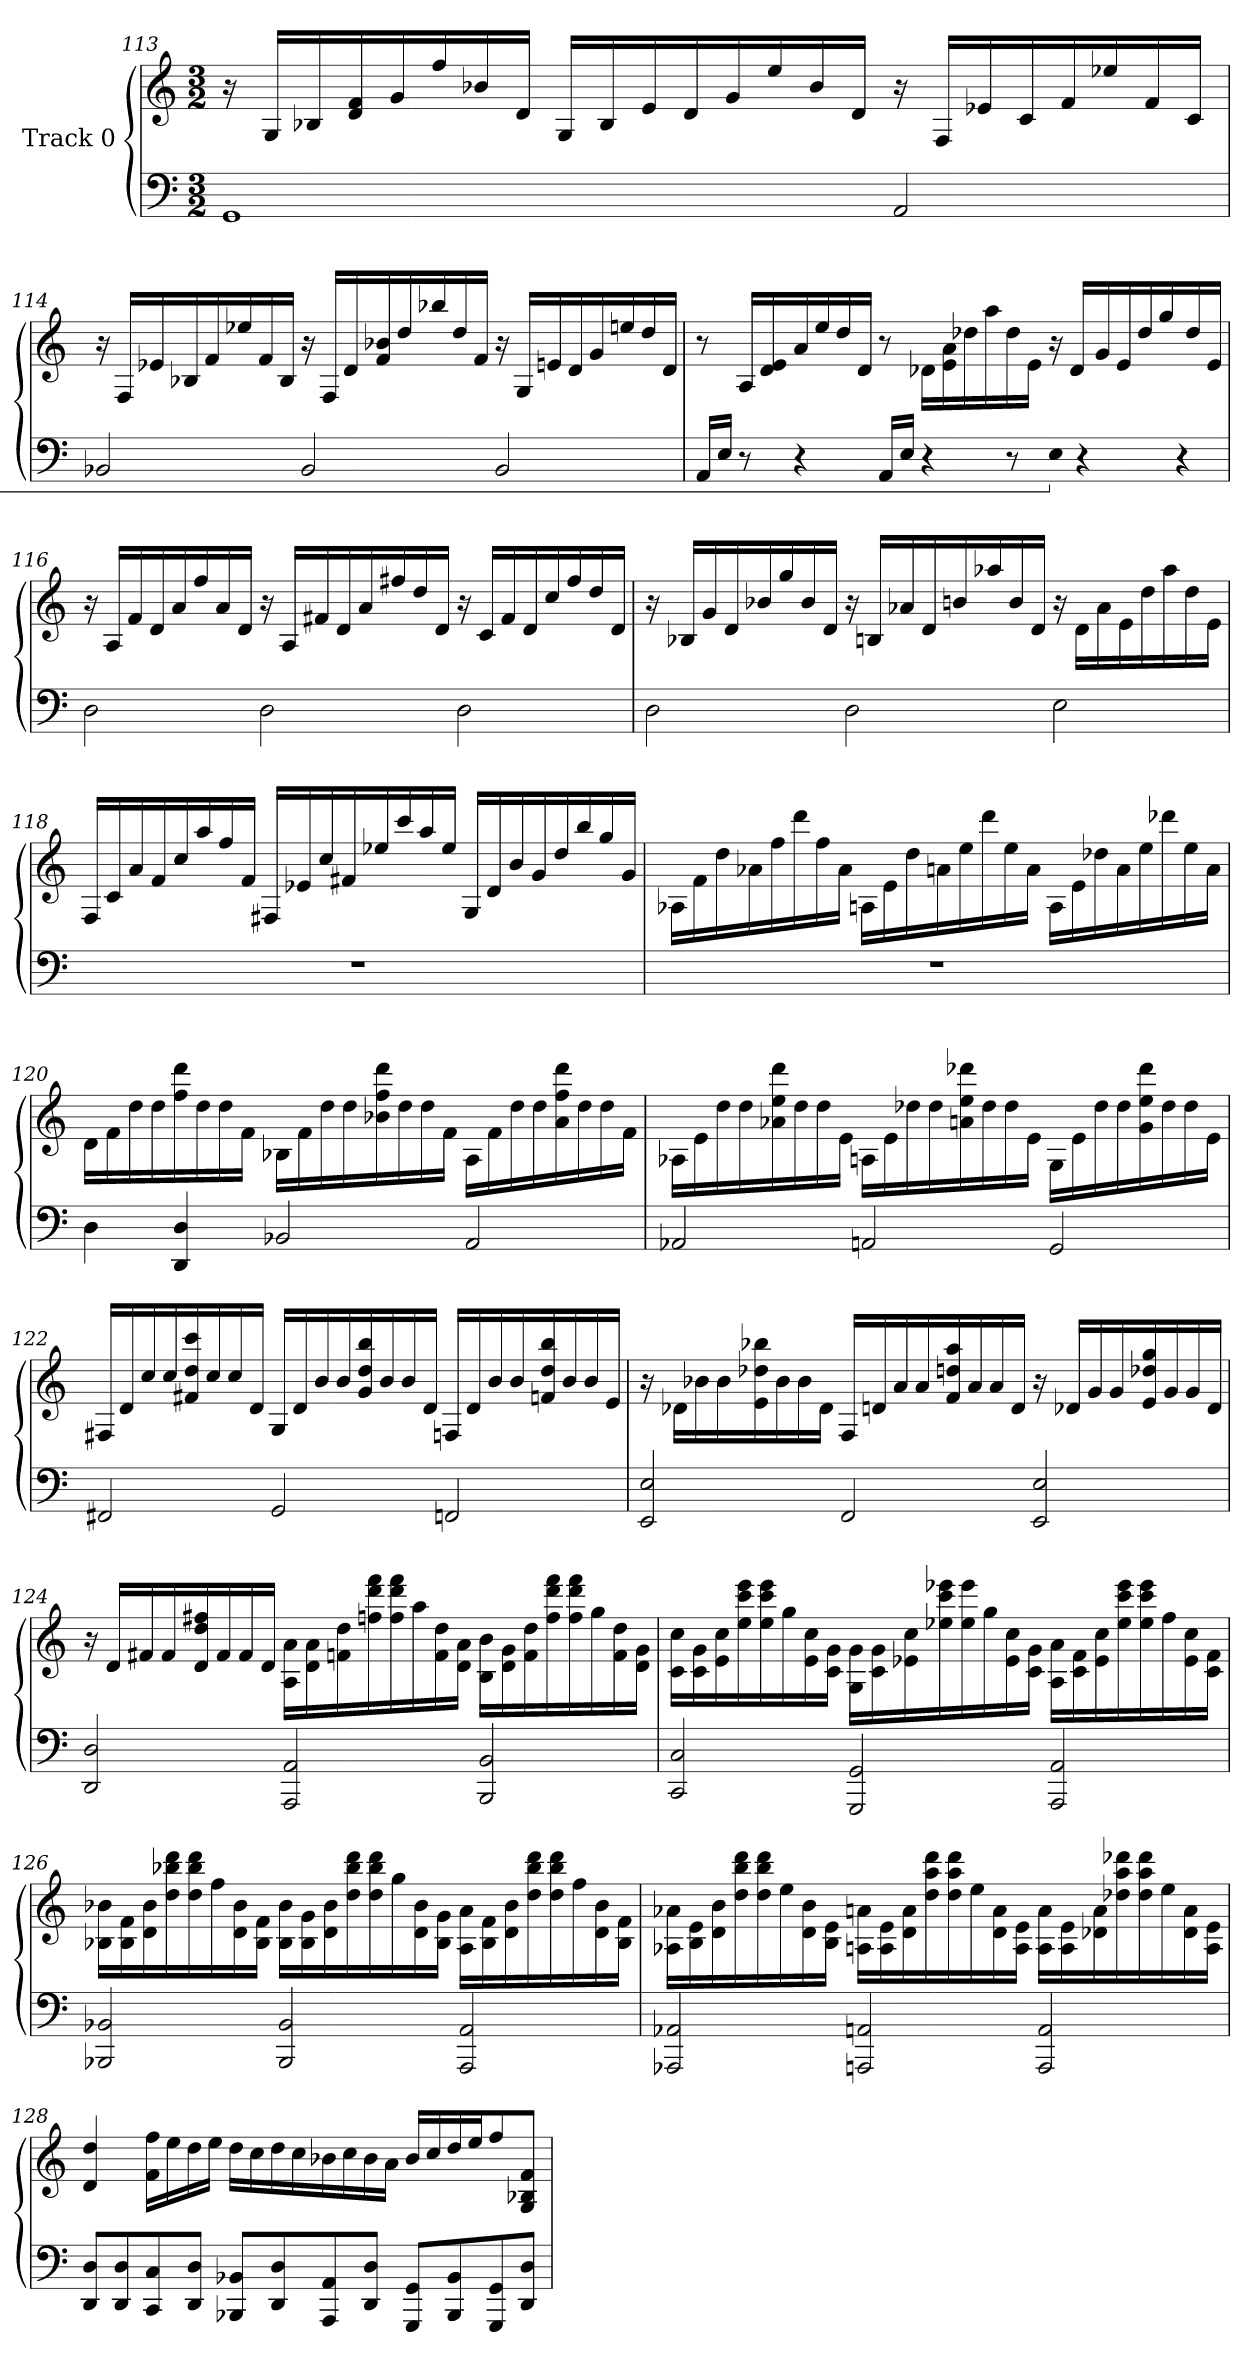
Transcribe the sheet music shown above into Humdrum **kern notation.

**kern	**kern
*part2	*part1
*staff2	*staff1
*	*I"Track 0
!!LO:LB:g=z
*clefF4	*clefG2
*k[]	*k[]
*C:	*C:
*M3/2	*M3/2
=113	=113
1GG	16r
.	16G/LL
.	16B-X/
.	16d/ 16f/
.	16g/
.	16ff/
.	16b-X/
.	16d/JJ
.	16G/LL
.	16B-/
.	16e/
.	16d/
.	16g/
.	16ee/
.	16b-/
.	16d/JJ
2AA/	16r
.	16F/LL
.	16e-X/
.	16c/
.	16f/
.	16ee-X/
.	16f/
.	16c/JJ
!!LO:LB:g=z
=114	=114
2BB-X/	16r
.	16F/LL
.	16e-X/
.	16B-X/
.	16f/
.	16ee-X/
.	16f/
.	16B-/JJ
2BB-/	16r
.	16F/LL
.	16d/
.	16f/ 16b-X/
.	16dd/
.	16bb-X/
.	16dd/
.	16f/JJ
2BB-/	16r
.	16G/LL
.	16en/
.	16d/
.	16g/
.	16een/
.	16dd/
.	16d/JJ
!!LO:PB:g=z
=115	=115
16AA/LL	8r
16E/JJ	.
8r	16A/LL
.	16d/ 16e/
4r	16a/
.	16ee/
.	16dd/
.	16d/JJ
16AA/LL	8r
16E/JJ	.
4r	16d-X\LL
.	16e\ 16a\
.	16dd-X\
.	16aa\
8r	16dd-\
.	16e\JJ
!LO:N:vis=8	!
1920%137E\	16r
.	16d-/LL
!LO:N:vis=2	!
480%137r	.
.	16g/
.	16e/
.	16dd-/
.	16gg/
!LO:N:vis=4	!
960%137r	.
.	16dd-/
.	16e/JJ
1920ryy	.
!!LO:LB:g=z
=116	=116
2D\	16r
.	16A/LL
.	16f/
.	16d/
.	16a/
.	16ff/
.	16a/
.	16d/JJ
2D\	16r
.	16A/LL
.	16f#X/
.	16d/
.	16a/
.	16ff#X/
.	16dd/
.	16d/JJ
2D\	16r
.	16c/LL
.	16f#/
.	16d/
.	16cc/
.	16ff#/
.	16dd/
.	16d/JJ
!!LO:LB:g=z
=117	=117
2D\	16r
.	16B-X/LL
.	16g/
.	16d/
.	16b-X/
.	16gg/
.	16b-/
.	16d/JJ
2D\	16r
.	16Bn/LL
.	16a-X/
.	16d/
.	16bn/
.	16aa-X/
.	16b/
.	16d/JJ
2E\	16r
.	16d\LL
.	16a-\
.	16e\
.	16dd\
.	16aa-\
.	16dd\
.	16e\JJ
!!LO:PB:g=z
=118	=118
1.r	16F/LL
.	16c/
.	16a/
.	16f/
.	16cc/
.	16aa/
.	16ff/
.	16f/JJ
.	16F#X/LL
.	16e-X/
.	16cc/
.	16f#X/
.	16ee-X/
.	16ccc/
.	16aa/
.	16ee-/JJ
.	16G/LL
.	16d/
.	16b/
.	16g/
.	16dd/
.	16bb/
.	16gg/
.	16g/JJ
!!LO:LB:g=z
=119	=119
1.r	16A-X\LL
.	16f\
.	16dd\
.	16a-X\
.	16ff\
.	16ddd\
.	16ff\
.	16a-\JJ
.	16An\LL
.	16e\
.	16dd\
.	16an\
.	16ee\
.	16ddd\
.	16ee\
.	16a\JJ
.	16A\LL
.	16e\
.	16dd-X\
.	16a\
.	16ee\
.	16ddd-X\
.	16ee\
.	16a\JJ
!!LO:LB:g=z
=120	=120
4D\	16d\LL
.	16f\
.	16dd\
.	16dd\
4DD/ 4D/	16ff\ 16ddd\
.	16dd\
.	16dd\
.	16f\JJ
2BB-X/	16B-X\LL
.	16f\
.	16dd\
.	16dd\
.	16b-X\ 16ff\ 16ddd\
.	16dd\
.	16dd\
.	16f\JJ
2AA/	16A\LL
.	16f\
.	16dd\
.	16dd\
.	16a\ 16ff\ 16ddd\
.	16dd\
.	16dd\
.	16f\JJ
!!LO:LB:g=z
=121	=121
2AA-X/	16A-X\LL
.	16e\
.	16dd\
.	16dd\
.	16a-X\ 16ee\ 16ddd\
.	16dd\
.	16dd\
.	16e\JJ
2AAn/	16An\LL
.	16e\
.	16dd-X\
.	16dd-\
.	16an\ 16ee\ 16ddd-X\
.	16dd-\
.	16dd-\
.	16e\JJ
2GG/	16G\LL
.	16e\
.	16dd-\
.	16dd-\
.	16g\ 16ee\ 16ddd-\
.	16dd-\
.	16dd-\
.	16e\JJ
!!LO:PB:g=z
=122	=122
2FF#X/	16F#X/LL
.	16d/
.	16cc/
.	16cc/
.	16f#X/ 16dd/ 16ccc/
.	16cc/
.	16cc/
.	16d/JJ
2GG/	16G/LL
.	16d/
.	16b/
.	16b/
.	16g/ 16dd/ 16bb/
.	16b/
.	16b/
.	16d/JJ
2FFn/	16Fn/LL
.	16d/
.	16b/
.	16b/
.	16fn/ 16dd/ 16bb/
.	16b/
.	16b/
.	16e/JJ
!!LO:PB:g=z
=123	=123
2EE/ 2E/	16r
.	16d-X\LL
.	16b-X\
.	16b-\
.	16e\ 16dd-X\ 16bb-X\
.	16b-\
.	16b-\
.	16d-\JJ
2FF/	16F/LL
.	16dn/
.	16a/
.	16a/
.	16f/ 16ddn/ 16aa/
.	16a/
.	16a/
.	16d/JJ
2EE/ 2E/	16r
.	16d-X/LL
.	16g/
.	16g/
.	16e/ 16dd-X/ 16gg/
.	16g/
.	16g/
.	16d-/JJ
!!LO:LB:g=z
=124	=124
2DD/ 2D/	16r
.	16d/LL
.	16f#X/
.	16f#/
.	16d/ 16dd/ 16ff#X/
.	16f#/
.	16f#/
.	16d/JJ
2AAA/ 2AA/	16A\ 16a\LL
.	16d\ 16a\
.	16fn\ 16dd\
.	16ffn\ 16ddd\ 16fff\
.	16ff\ 16ddd\ 16fff\
.	16aa\
.	16f\ 16dd\
.	16d\ 16a\JJ
2BBB/ 2BB/	16B\ 16b\LL
.	16d\ 16g\
.	16f\ 16dd\
.	16ff\ 16ddd\ 16fff\
.	16ff\ 16ddd\ 16fff\
.	16gg\
.	16f\ 16dd\
.	16d\ 16g\JJ
!!LO:LB:g=z
=125	=125
2CC/ 2C/	16c\ 16cc\LL
.	16c\ 16g\
.	16e\ 16cc\
.	16ee\ 16ccc\ 16eee\
.	16ee\ 16ccc\ 16eee\
.	16gg\
.	16e\ 16cc\
.	16c\ 16g\JJ
2GGG/ 2GG/	16G\ 16g\LL
.	16c\ 16g\
.	16e-X\ 16cc\
.	16ee-X\ 16ccc\ 16eee-X\
.	16ee-\ 16eee-\
.	16gg\
.	16e-\ 16cc\
.	16c\ 16g\JJ
2AAA/ 2AA/	16A\ 16a\LL
.	16c\ 16f\
.	16e-\ 16cc\
.	16ee-\ 16ccc\ 16eee-\
.	16ee-\ 16ccc\ 16eee-\
.	16ff\
.	16e-\ 16cc\
.	16c\ 16f\JJ
!!LO:LB:g=z
=126	=126
2BBB-X/ 2BB-X/	16B-X\ 16b-X\LL
.	16B-\ 16f\
.	16d\ 16b-\
.	16dd\ 16bb-X\ 16ddd\
.	16dd\ 16bb-\ 16ddd\
.	16ff\
.	16d\ 16b-\
.	16B-\ 16f\JJ
2BBB-/ 2BB-/	16B-\ 16b-\LL
.	16B-\ 16g\
.	16d\ 16b-\
.	16dd\ 16bb-\ 16ddd\
.	16dd\ 16bb-\ 16ddd\
.	16gg\
.	16d\ 16b-\
.	16B-\ 16g\JJ
2AAA/ 2AA/	16A\ 16a\LL
.	16B-\ 16f\
.	16d\ 16b-\
.	16dd\ 16bb-\ 16ddd\
.	16dd\ 16bb-\ 16ddd\
.	16ff\
.	16d\ 16b-\
.	16B-\ 16f\JJ
!!LO:PB:g=z
=127	=127
2AAA-X/ 2AA-X/	16A-X\ 16a-X\LL
.	16B\ 16e\
.	16d\ 16b\
.	16dd\ 16bb\ 16ddd\
.	16dd\ 16bb\ 16ddd\
.	16ee\
.	16d\ 16b\
.	16B\ 16e\JJ
2AAAn/ 2AAn/	16An\ 16an\LL
.	16A\ 16e\
.	16d\ 16a\
.	16dd\ 16aa\ 16ddd\
.	16dd\ 16aa\ 16ddd\
.	16ee\
.	16d\ 16a\
.	16A\ 16e\JJ
2AAA/ 2AA/	16A\ 16a\LL
.	16A\ 16e\
.	16d-X\ 16a\
.	16dd-X\ 16aa\ 16ddd-X\
.	16dd-\ 16aa\ 16ddd-\
.	16ee\
.	16d-\ 16a\
.	16A\ 16e\JJ
!!LO:LB:g=z
=128	=128
8DD/ 8D/L	4d/ 4dd/
8DD/ 8D/	.
8CC/ 8C/	16f\ 16ff\LL
.	16ee\
8DD/ 8D/J	16dd\
.	16ee\JJ
8BBB-X/ 8BB-X/L	16dd\LL
.	16cc\
8DD/ 8D/	16dd\
.	16cc\
8AAA/ 8AA/	16b-X\
.	16cc\
8DD/ 8D/J	16b-\
.	16a\JJ
8GGG/ 8GG/L	16b-/LL
.	16cc/
8BBB-/ 8BB-/	16dd/
.	16ee/J
8GGG/ 8GG/	8ff/
8DD/ 8D/J	8G/ 8B-X/ 8f/J
=	=
*-	*-
